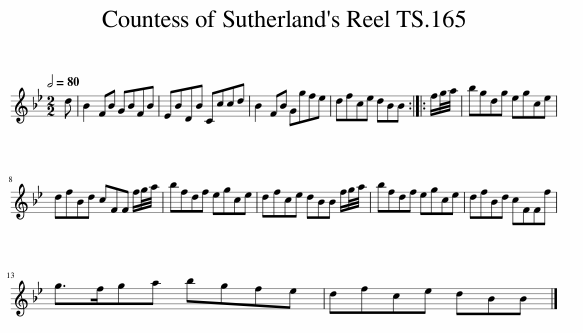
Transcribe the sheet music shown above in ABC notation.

X:1
L:1/8
Q:1/2=80
M:2/2
I:linebreak $
K:Bb
V:1 treble
V:1
 d | B2 FB GBFB | EBDB Cccd | B2 FB Ggfe | dfce dBB :: %5
 f/g/4a/4 | bgdg egce |$ dfBd cFF f/g/4a/4 | bfdf egce | dfce dBB f/g/4a/4 | %10
 bfdf egce | dfBd cFFf |$ g>fga bgfe | dfce dBB |] %14
